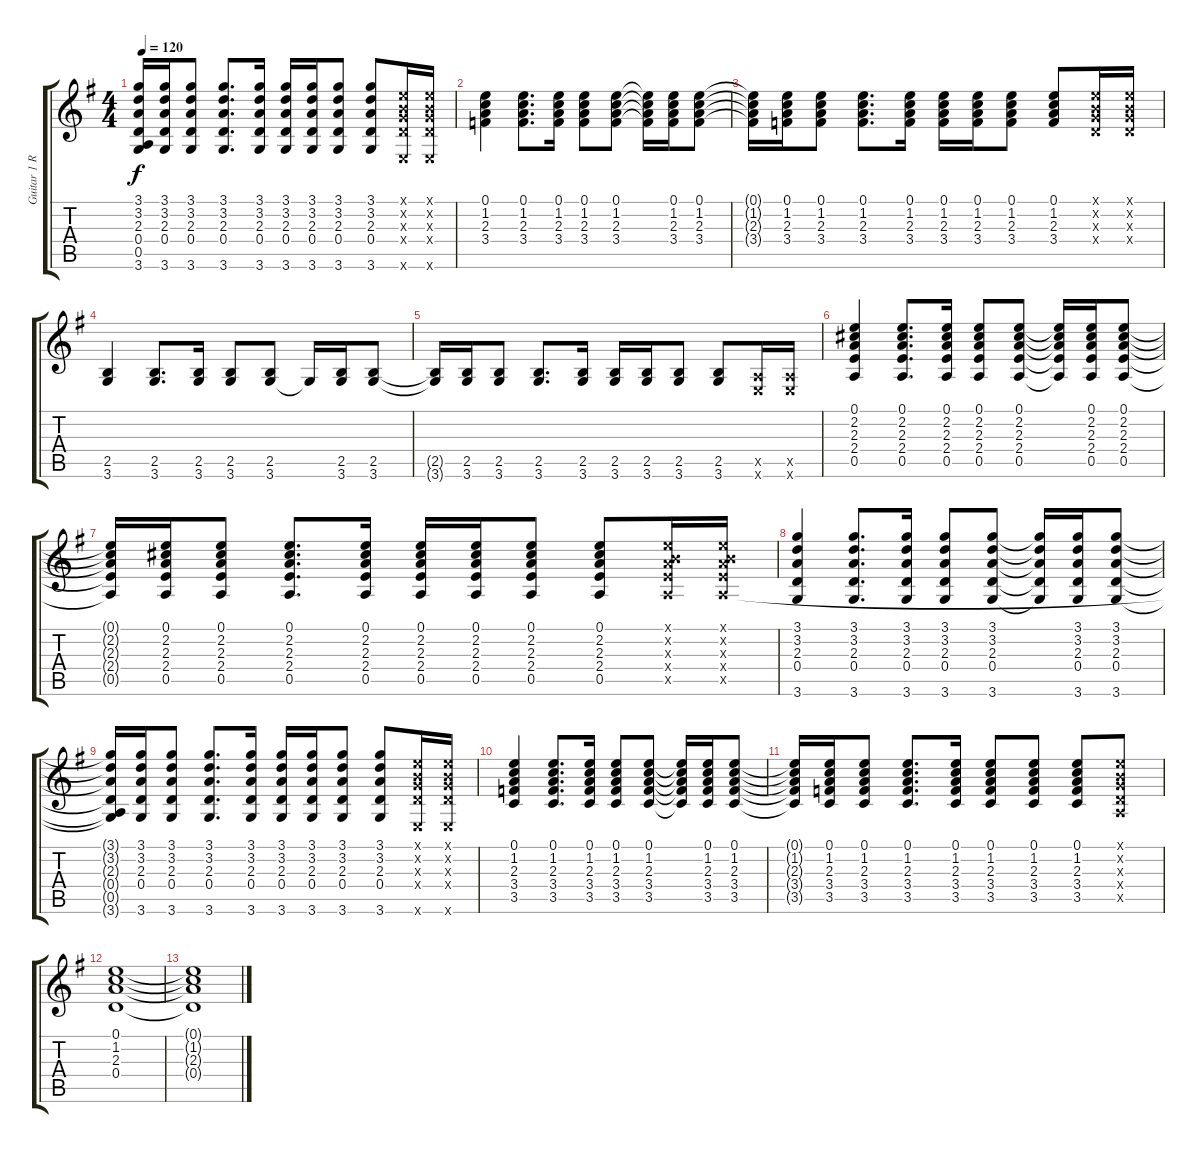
\track ("Guitar 1 R" "Guitar 1 R") {instrument acousticguitarsteel}
\staff {score tabs}
\tuning (E4 B3 G3 D3 A2 E2) {hide}
\ts (4 4)
\tempo 120
\clef g2
\ks g
(3.1{t} 3.2{t} 2.3{t} 0.4{t} 0.5{t} 3.6{t}).16{dy f} (3.1 3.2 2.3 0.4 3.6).16 (3.1 3.2 2.3 0.4 3.6).8 (3.1 3.2 2.3 0.4 3.6).8{d} (3.1 3.2 2.3 0.4 3.6).16 (3.1 3.2 2.3 0.4 3.6).16 (3.1 3.2 2.3 0.4 3.6).16 (3.1 3.2 2.3 0.4 3.6).8 (3.1 3.2 2.3 0.4 3.6).8 (0.1{x} 0.2{x} 0.3{x} 0.4{x} 0.6{x}).16 (0.1{x} 0.2{x} 0.3{x} 0.4{x} 0.6{x}).16 |
(0.1 1.2 2.3 3.4).4 (0.1 1.2 2.3 3.4).8{d} (0.1 1.2 2.3 3.4).16 (0.1 1.2 2.3 3.4).8 (0.1 1.2 2.3 3.4).8 (0.1{t} 1.2{t} 2.3{t} 3.4{t}).16 (0.1 1.2 2.3 3.4).16 (0.1 1.2 2.3 3.4).8 |
(0.1{t} 1.2{t} 2.3{t} 3.4{t}).16 (0.1 1.2 2.3 3.4).16 (0.1 1.2 2.3 3.4).8 (0.1 1.2 2.3 3.4).8{d} (0.1 1.2 2.3 3.4).16 (0.1 1.2 2.3 3.4).16 (0.1 1.2 2.3 3.4).16 (0.1 1.2 2.3 3.4).8 (0.1 1.2 2.3 3.4).8 (0.1{x} 0.2{x} 0.3{x} 0.4{x}).16 (0.1{x} 0.2{x} 0.3{x} 0.4{x}).16 |
(2.5 3.6).4 (2.5 3.6).8{d} (2.5 3.6).16 (2.5 3.6).8 (2.5 3.6).8 3.6{t}.16 (2.5 3.6).16 (2.5 3.6).8 |
(2.5{t} 3.6{t}).16 (2.5 3.6).16 (2.5 3.6).8 (2.5 3.6).8{d} (2.5 3.6).16 (2.5 3.6).16 (2.5 3.6).16 (2.5 3.6).8 (2.5 3.6).8 (0.5{x} 0.6{x}).16 (0.5{x} 0.6{x}).16 |
(0.1 2.2 2.3 2.4 0.5).4 (0.1 2.2 2.3 2.4 0.5).8{d} (0.1 2.2 2.3 2.4 0.5).16 (0.1 2.2 2.3 2.4 0.5).8 (0.1 2.2 2.3 2.4 0.5).8 (0.1{t} 2.2{t} 2.3{t} 2.4{t} 0.5{t}).16 (0.1 2.2 2.3 2.4 0.5).16 (0.1 2.2 2.3 2.4 0.5).8 |
(0.1{t} 2.2{t} 2.3{t} 2.4{t} 0.5{t}).16 (0.1 2.2 2.3 2.4 0.5).16 (0.1 2.2 2.3 2.4 0.5).8 (0.1 2.2 2.3 2.4 0.5).8{d} (0.1 2.2 2.3 2.4 0.5).16 (0.1 2.2 2.3 2.4 0.5).16 (0.1 2.2 2.3 2.4 0.5).16 (0.1 2.2 2.3 2.4 0.5).8 (0.1 2.2 2.3 2.4 0.5).8 (0.1{x} 0.2{x} 2.3{x} 2.4{x} 0.5{x}).16 (0.1{x} 0.2{x} 2.3{x} 2.4{x} 0.5{x}).16 |
(3.1 3.2 2.3 0.4 3.6).4 (3.1 3.2 2.3 0.4 3.6).8{d} (3.1 3.2 2.3 0.4 3.6).16 (3.1 3.2 2.3 0.4 3.6).8 (3.1 3.2 2.3 0.4 3.6).8 (3.1{t} 3.2{t} 2.3{t} 0.4{t} 3.6{t}).16 (3.1 3.2 2.3 0.4 3.6).16 (3.1 3.2 2.3 0.4 3.6).8 |
(3.1{t} 3.2{t} 2.3{t} 0.4{t} 0.5{t} 3.6{t}).16 (3.1 3.2 2.3 0.4 3.6).16 (3.1 3.2 2.3 0.4 3.6).8 (3.1 3.2 2.3 0.4 3.6).8{d} (3.1 3.2 2.3 0.4 3.6).16 (3.1 3.2 2.3 0.4 3.6).16 (3.1 3.2 2.3 0.4 3.6).16 (3.1 3.2 2.3 0.4 3.6).8 (3.1 3.2 2.3 0.4 3.6).8 (0.1{x} 0.2{x} 0.3{x} 0.4{x} 0.6{x}).16 (0.1{x} 0.2{x} 0.3{x} 0.4{x} 0.6{x}).16 |
(0.1 1.2 2.3 3.4 3.5).4 (0.1 1.2 2.3 3.4 3.5).8{d} (0.1 1.2 2.3 3.4 3.5).16 (0.1 1.2 2.3 3.4 3.5).8 (0.1 1.2 2.3 3.4 3.5).8 (0.1{t} 1.2{t} 2.3{t} 3.4{t} 3.5{t}).16 (0.1 1.2 2.3 3.4 3.5).16 (0.1 1.2 2.3 3.4 3.5).8 |
(0.1{t} 1.2{t} 2.3{t} 3.4{t} 3.5{t}).16 (0.1 1.2 2.3 3.4 3.5).16 (0.1 1.2 2.3 3.4 3.5).8 (0.1 1.2 2.3 3.4 3.5).8{d} (0.1 1.2 2.3 3.4 3.5).16 (0.1 1.2 2.3 3.4 3.5).8 (0.1 1.2 2.3 3.4 3.5).8 (0.1 1.2 2.3 3.4 3.5).8 (0.1{x} 0.2{x} 0.3{x} 0.4{x} 0.5{x}).8 |
(0.1 1.2 2.3 0.4).1 |
(0.1{t} 1.2{t} 2.3{t} 0.4{t}).1
